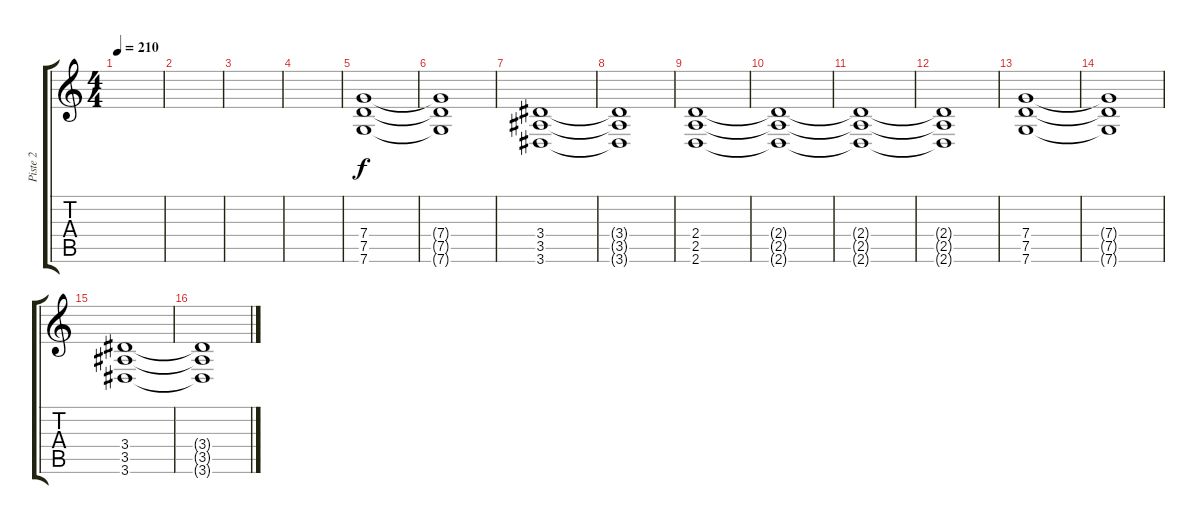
\track ("Piste 2" "Piste 2") {instrument distortionguitar}
\staff {score tabs}
\tuning (D4 A3 F3 C3 G2 C2) {hide}
\ts (4 4)
\tempo 210
\clef g2
\ks c
|
|
|
|
(7.4 7.5 7.6).1 |
(7.4{t} 7.5{t} 7.6{t}).1 |
(3.4 3.5 3.6).1 |
(3.4{t} 3.5{t} 3.6{t}).1 |
(2.4 2.5 2.6).1 |
(2.4{t} 2.5{t} 2.6{t}).1 |
(2.4{t} 2.5{t} 2.6{t}).1 |
(2.4{t} 2.5{t} 2.6{t}).1 |
(7.4 7.5 7.6).1 |
(7.4{t} 7.5{t} 7.6{t}).1 |
(3.4 3.5 3.6).1 |
(3.4{t} 3.5{t} 3.6{t}).1
